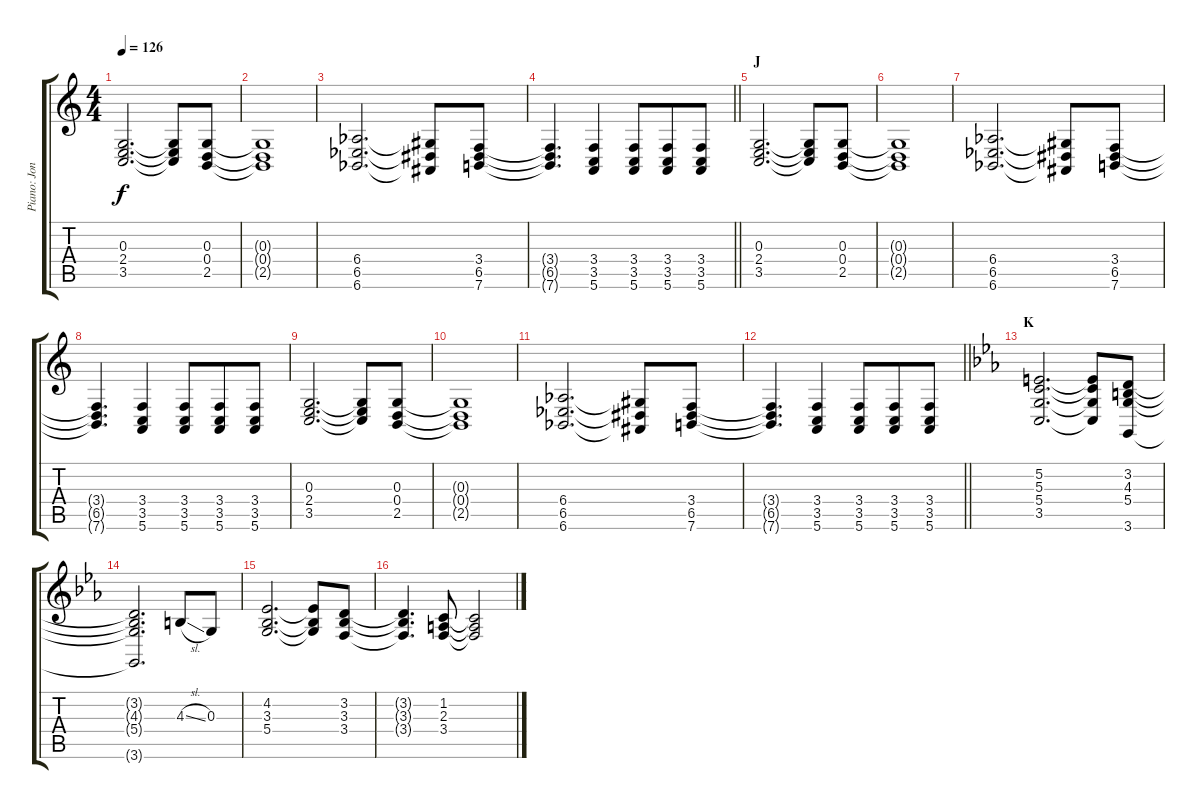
\track ("Piano: Jon" "Piano: Jon") {instrument electricgrandpiano}
\staff {score tabs}
\tuning (E4 B3 G3 D3 A2 E2) {hide}
\ts (4 4)
\tempo 126
\clef g2
\ks c
(0.3 2.4 3.5).2{d dy f} (0.3{t} 2.4{t} 3.5{t}).8 (0.3 0.4 2.5).8 |
(0.3{t} 0.4{t} 2.5{t}).1 |
(6.4{acc b} 6.5{acc b} 6.6{acc b}).2{d} (6.4{t} 6.5{t} 6.6{t}).8 (3.4 6.5 7.6).8 |
\barLineRight lightlight
(3.4{t} 6.5{t} 7.6{t}).4{d} (3.4 3.5 5.6).4 (3.4 3.5 5.6).8{beam merge} (3.4 3.5 5.6).8 (3.4 3.5 5.6).8 |
\section ("" "J")
(0.3 2.4 3.5).2{d} (0.3{t} 2.4{t} 3.5{t}).8 (0.3 0.4 2.5).8 |
(0.3{t} 0.4{t} 2.5{t}).1 |
(6.4{acc b} 6.5{acc b} 6.6{acc b}).2{d} (6.4{t} 6.5{t} 6.6{t}).8 (3.4 6.5 7.6).8 |
(3.4{t} 6.5{t} 7.6{t}).4{d} (3.4 3.5 5.6).4 (3.4 3.5 5.6).8{beam merge} (3.4 3.5 5.6).8 (3.4 3.5 5.6).8 |
(0.3 2.4 3.5).2{d} (0.3{t} 2.4{t} 3.5{t}).8 (0.3 0.4 2.5).8 |
(0.3{t} 0.4{t} 2.5{t}).1 |
(6.4{acc b} 6.5{acc b} 6.6{acc b}).2{d} (6.4{t} 6.5{t} 6.6{t}).8 (3.4 6.5 7.6).8 |
\barLineRight lightlight
(3.4{t} 6.5{t} 7.6{t}).4{d} (3.4 3.5 5.6).4 (3.4 3.5 5.6).8{beam merge} (3.4 3.5 5.6).8 (3.4 3.5 5.6).8 |
\section ("" "K")
\ks eb
(5.2 5.3 5.4 3.5).2{d} (5.2{t} 5.3{t} 5.4{t} 3.5{t}).8 (3.2 4.3 5.4 3.6).8 |
(3.2{t} 4.3{t} 5.4{t} 3.6{t}).2{d} 4.3{sl}.8 0.3.8 |
(4.2 3.3 5.4).2{d} (4.2{t} 3.3{t} 5.4{t}).8 (3.2 3.3 3.4).8 |
(3.2{t} 3.3{t} 3.4{t}).4{d} (1.2 2.3 3.4).8 (1.2{t} 2.3{t} 3.4{t}).2
